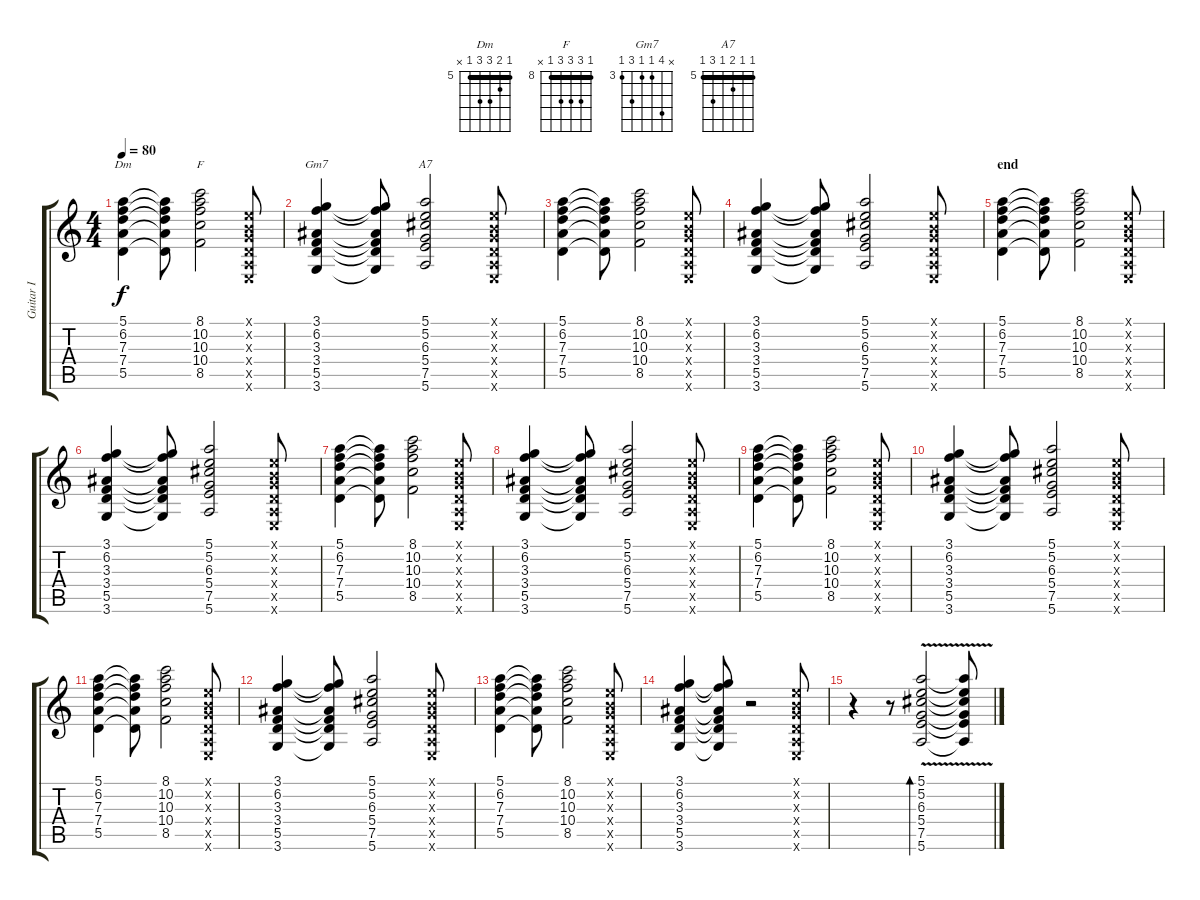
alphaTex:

\track ("Guitar I" "Guitar I") {instrument acousticguitarnylon}
\staff {score tabs}
\tuning (E4 B3 G3 D3 A2 E2) {hide}
\chord ("Dm" 5 6 7 7 5 x) {firstfret 5 barre 5}
\chord ("F" 8 10 10 10 8 x) {firstfret 8 barre 8}
\chord ("Gm7" x 6 3 3 5 3) {firstfret 3}
\chord ("A7" 5 5 6 5 7 5) {firstfret 5 barre 5}
\ts (4 4)
\tempo 80
\clef g2
\ks aminor
(5.1 6.2 7.3 7.4 5.5).4{ch "Dm" dy f} (5.1{t} 6.2{t} 7.3{t} 7.4{t} 5.5{t}).8 (8.1 10.2 10.3 10.4 8.5).2{ch "F"} (0.1{x} 0.2{x} 0.3{x} 0.4{x} 0.5{x} 0.6{x}).8 |
(3.1 6.2 3.3 3.4 5.5 3.6).4{ch "Gm7"} (3.1{t} 6.2{t} 3.3{t} 3.4{t} 5.5{t} 3.6{t}).8 (5.1 5.2 6.3 5.4 7.5 5.6).2{ch "A7"} (0.1{x} 0.2{x} 0.3{x} 0.4{x} 0.5{x} 0.6{x}).8 |
(5.1 6.2 7.3 7.4 5.5).4 (5.1{t} 6.2{t} 7.3{t} 7.4{t} 5.5{t}).8 (8.1 10.2 10.3 10.4 8.5).2 (0.1{x} 0.2{x} 0.3{x} 0.4{x} 0.5{x} 0.6{x}).8 |
(3.1 6.2 3.3 3.4 5.5 3.6).4 (3.1{t} 6.2{t} 3.3{t} 3.4{t} 5.5{t} 3.6{t}).8 (5.1 5.2 6.3 5.4 7.5 5.6).2 (0.1{x} 0.2{x} 0.3{x} 0.4{x} 0.5{x} 0.6{x}).8 |
\section ("" "end")
(5.1 6.2 7.3 7.4 5.5).4 (5.1{t} 6.2{t} 7.3{t} 7.4{t} 5.5{t}).8 (8.1 10.2 10.3 10.4 8.5).2 (0.1{x} 0.2{x} 0.3{x} 0.4{x} 0.5{x} 0.6{x}).8 |
(3.1 6.2 3.3 3.4 5.5 3.6).4 (3.1{t} 6.2{t} 3.3{t} 3.4{t} 5.5{t} 3.6{t}).8 (5.1 5.2 6.3 5.4 7.5 5.6).2 (0.1{x} 0.2{x} 0.3{x} 0.4{x} 0.5{x} 0.6{x}).8 |
(5.1 6.2 7.3 7.4 5.5).4 (5.1{t} 6.2{t} 7.3{t} 7.4{t} 5.5{t}).8 (8.1 10.2 10.3 10.4 8.5).2 (0.1{x} 0.2{x} 0.3{x} 0.4{x} 0.5{x} 0.6{x}).8 |
(3.1 6.2 3.3 3.4 5.5 3.6).4 (3.1{t} 6.2{t} 3.3{t} 3.4{t} 5.5{t} 3.6{t}).8 (5.1 5.2 6.3 5.4 7.5 5.6).2 (0.1{x} 0.2{x} 0.3{x} 0.4{x} 0.5{x} 0.6{x}).8 |
(5.1 6.2 7.3 7.4 5.5).4 (5.1{t} 6.2{t} 7.3{t} 7.4{t} 5.5{t}).8 (8.1 10.2 10.3 10.4 8.5).2 (0.1{x} 0.2{x} 0.3{x} 0.4{x} 0.5{x} 0.6{x}).8 |
(3.1 6.2 3.3 3.4 5.5 3.6).4 (3.1{t} 6.2{t} 3.3{t} 3.4{t} 5.5{t} 3.6{t}).8 (5.1 5.2 6.3 5.4 7.5 5.6).2 (0.1{x} 0.2{x} 0.3{x} 0.4{x} 0.5{x} 0.6{x}).8 |
(5.1 6.2 7.3 7.4 5.5).4 (5.1{t} 6.2{t} 7.3{t} 7.4{t} 5.5{t}).8 (8.1 10.2 10.3 10.4 8.5).2 (0.1{x} 0.2{x} 0.3{x} 0.4{x} 0.5{x} 0.6{x}).8 |
(3.1 6.2 3.3 3.4 5.5 3.6).4 (3.1{t} 6.2{t} 3.3{t} 3.4{t} 5.5{t} 3.6{t}).8 (5.1 5.2 6.3 5.4 7.5 5.6).2 (0.1{x} 0.2{x} 0.3{x} 0.4{x} 0.5{x} 0.6{x}).8 |
(5.1 6.2 7.3 7.4 5.5).4 (5.1{t} 6.2{t} 7.3{t} 7.4{t} 5.5{t}).8 (8.1 10.2 10.3 10.4 8.5).2 (0.1{x} 0.2{x} 0.3{x} 0.4{x} 0.5{x} 0.6{x}).8 |
(3.1 6.2 3.3 3.4 5.5 3.6).4 (3.1{t} 6.2{t} 3.3{t} 3.4{t} 5.5{t} 3.6{t}).8 r.2 (0.1{x} 0.2{x} 0.3{x} 0.4{x} 0.5{x} 0.6{x}).8 |
r.4 r.8 (5.1{v} 5.2 6.3 5.4 7.5 5.6).2{bd 240} (5.1{t} 5.2{t} 6.3{t} 5.4{t} 7.5{t} 5.6{t}).8
